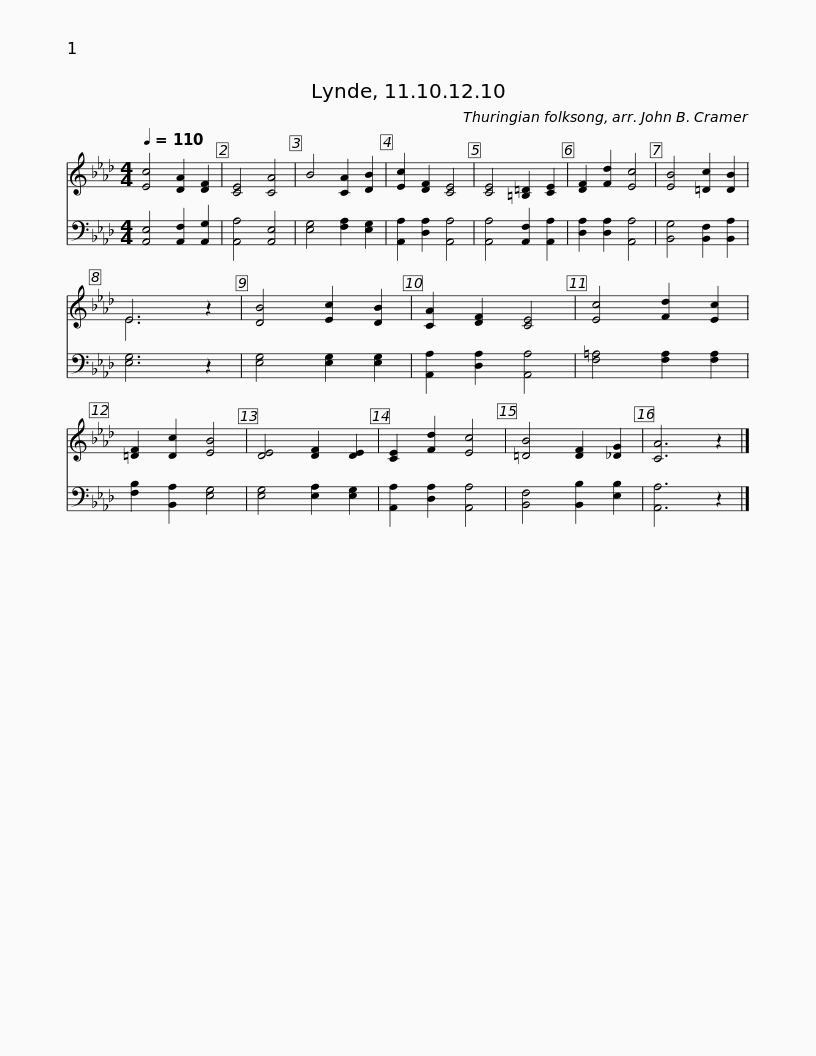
X:1
%%score ( 1 2 ) 3
L:1/8
Q:1/4=110
M:4/4
I:linebreak $
K:Ab
V:1 treble
V:2 treble
V:3 bass
V:1
 [Ec]4 [DA]2 [DF]2 | [CE]4 [CA]4 | B4 [CA]2 [DB]2 | [Ec]2 [DF]2 [CE]4 | [CE]4 [=B,=D]2 [CE]2 | %5
 [DF]2 [Fd]2 [Ec]4 | [EB]4 [=Dc]2 [DB]2 | E6 z2 | [DB]4 [Ec]2 [DB]2 | [CA]2 [DF]2 [CE]4 | %10
 [Ec]4 [Fd]2 [Ec]2 |$ [=DF]2 [Dc]2 [EB]4 | [DE]4 [DF]2 [DE]2 | [CE]2 [Fd]2 [Ec]4 | [=DB]4 [DF]2 [_DG]2 | %15
 [CA]6 z2 |] %16
V:2
 x8 | x8 | x8 | x8 | x8 | %5
 x8 | x8 | E6 x2 | x8 | x8 | %10
 x8 |$ x8 | x8 | x8 | x8 | %15
 x8 |] %16
V:3
 [A,,E,]4 [A,,F,]2 [A,,G,]2 | [A,,A,]4 [A,,E,]4 | [E,G,]4 [F,A,]2 [E,G,]2 | [A,,A,]2 [D,A,]2 [A,,A,]4 | [A,,A,]4 [A,,F,]2 [A,,A,]2 | %5
 [D,A,]2 [D,A,]2 [A,,A,]4 | [B,,G,]4 [B,,F,]2 [B,,A,]2 | [E,G,]6 z2 | [E,G,]4 [E,G,]2 [E,G,]2 | [A,,A,]2 [D,A,]2 [A,,A,]4 | %10
 [F,=A,]4 [F,A,]2 [F,A,]2 |$ [F,B,]2 [B,,A,]2 [E,G,]4 | [E,G,]4 [E,A,]2 [E,G,]2 | [A,,A,]2 [D,A,]2 [A,,A,]4 | [B,,F,]4 [B,,B,]2 [E,B,]2 | %15
 [A,,A,]6 z2 |] %16
